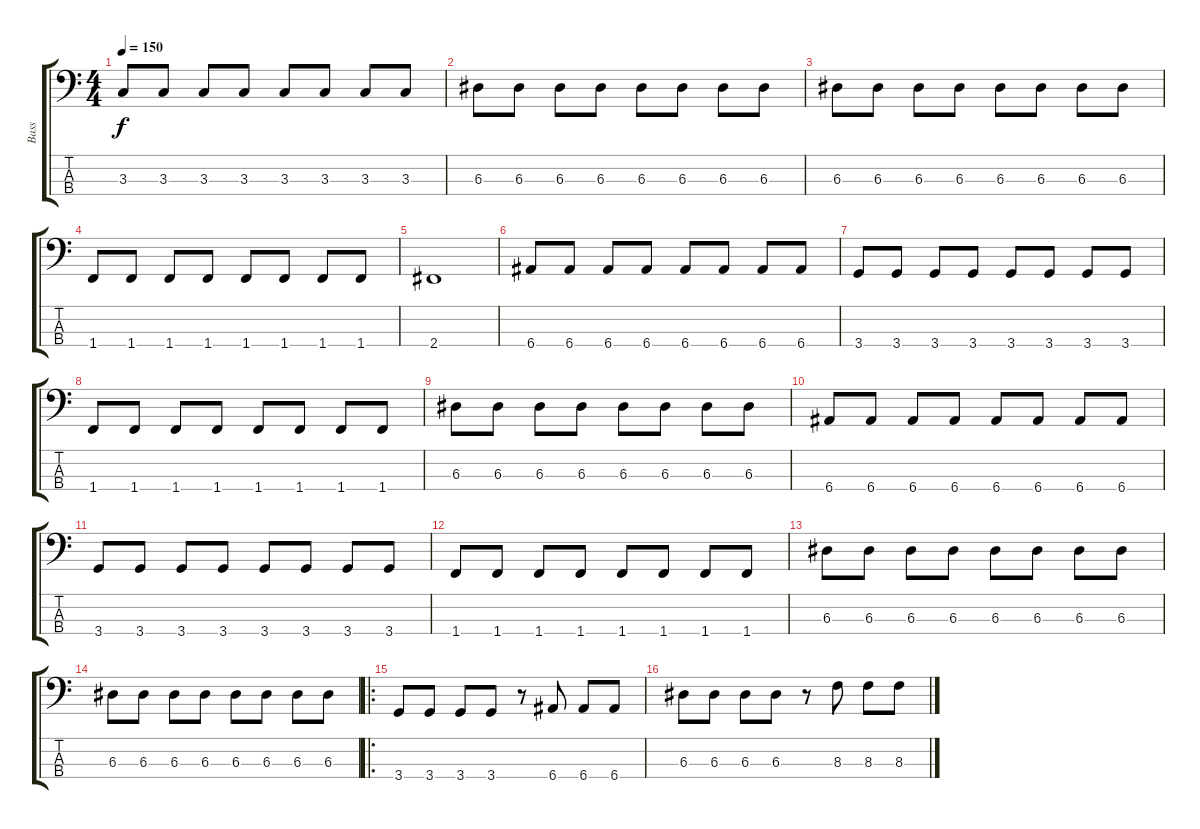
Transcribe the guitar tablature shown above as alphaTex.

\track ("Bass" "Bass") {instrument electricbasspick}
\staff {score tabs}
\tuning (G2 D2 A1 E1) {hide}
\ts (4 4)
\tempo 150
\clef f4
\ks c
3.3.8{dy f} 3.3.8 3.3.8 3.3.8 3.3.8 3.3.8 3.3.8 3.3.8 |
6.3.8 6.3.8 6.3.8 6.3.8 6.3.8 6.3.8 6.3.8 6.3.8 |
6.3.8 6.3.8 6.3.8 6.3.8 6.3.8 6.3.8 6.3.8 6.3.8 |
1.4.8 1.4.8 1.4.8 1.4.8 1.4.8 1.4.8 1.4.8 1.4.8 |
2.4.1 |
6.4.8 6.4.8 6.4.8 6.4.8 6.4.8 6.4.8 6.4.8 6.4.8 |
3.4.8 3.4.8 3.4.8 3.4.8 3.4.8 3.4.8 3.4.8 3.4.8 |
1.4.8 1.4.8 1.4.8 1.4.8 1.4.8 1.4.8 1.4.8 1.4.8 |
6.3.8 6.3.8 6.3.8 6.3.8 6.3.8 6.3.8 6.3.8 6.3.8 |
6.4.8 6.4.8 6.4.8 6.4.8 6.4.8 6.4.8 6.4.8 6.4.8 |
3.4.8 3.4.8 3.4.8 3.4.8 3.4.8 3.4.8 3.4.8 3.4.8 |
1.4.8 1.4.8 1.4.8 1.4.8 1.4.8 1.4.8 1.4.8 1.4.8 |
6.3.8 6.3.8 6.3.8 6.3.8 6.3.8 6.3.8 6.3.8 6.3.8 |
6.3.8 6.3.8 6.3.8 6.3.8 6.3.8 6.3.8 6.3.8 6.3.8 |
\ro
3.4.8{volume 16} 3.4.8 3.4.8 3.4.8 r.8 6.4.8 6.4.8 6.4.8 |
6.3.8 6.3.8 6.3.8 6.3.8 r.8 8.3.8 8.3.8 8.3.8
